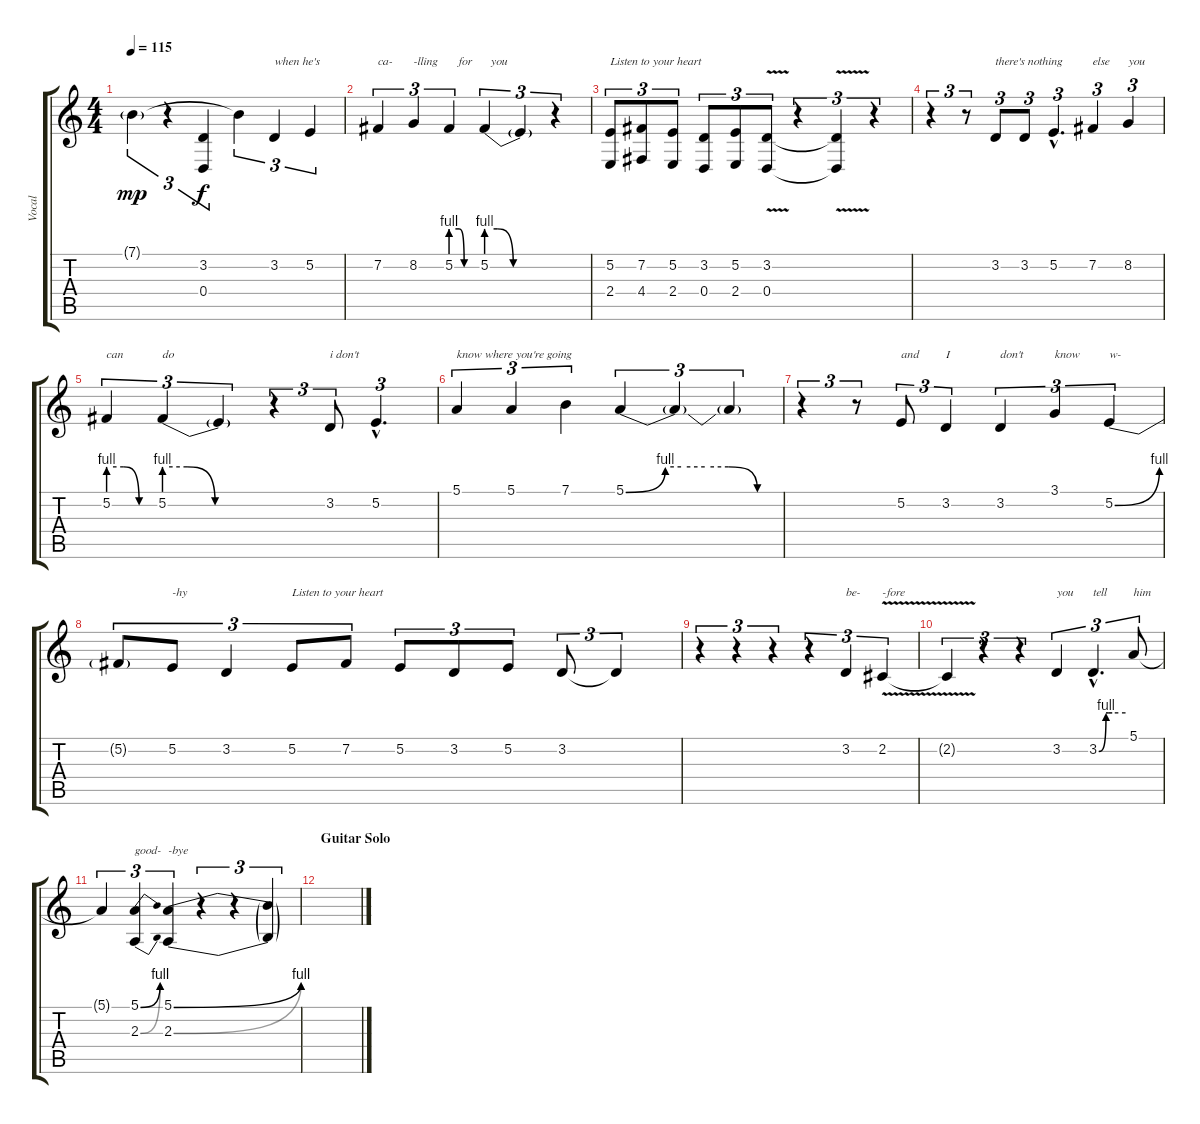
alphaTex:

\track ("Vocal" "Vocal") {instrument lead1square}
\staff {score tabs}
\tuning (E4 B3 G3 D3 A2 E2) {hide}
\ts (4 4)
\tempo 115
\clef g2
\ks c
7.1{g}.4{tu (3 2) dy mp} r.4{tu (3 2)} (3.2{t} 0.4{t}).4{tu (3 2) dy f} 7.1{t}.4{tu (3 2)} 3.2.4{tu (3 2) txt "when he's"} 5.2.4{tu (3 2)} |
7.2.4{tu (3 2) txt "ca-"} 8.2.4{tu (3 2) txt "-lling"} 5.2{be (custom 0 4 19 4 31 0 40 0 60 0)}.4{tu (3 2) txt "   for"} 5.2{be (custom 0 4 10 4 25 0 40 0 60 0)}.4{tu (3 2) txt "  you"} 5.2{t}.4{tu (3 2)} r.4{tu (3 2)} |
(5.2 2.4).8{tu (3 2) txt "Listen to your heart"} (7.2 4.4).8{tu (3 2)} (5.2 2.4).8{tu (3 2)} (3.2 0.4).8{tu (3 2)} (5.2 2.4).8{tu (3 2)} (3.2{v} 0.4{v}).8{tu (3 2)} r.4{tu (3 2)} (3.2{t} 0.4{t}).4{tu (3 2)} r.4{tu (3 2)} |
r.4{tu (3 2)} r.8{tu (3 2)} 3.2.8{tu (3 2) txt "there's nothing"} 3.2.8{tu (3 2)} 5.2{hac}.4{d tu (3 2)} 7.2.4{tu (3 2) txt "else"} 8.2.4{tu (3 2) txt "you"} |
5.2{be (custom 0 4 20 4 40 0 60 0)}.4{tu (3 2) txt "can"} 5.2{be (custom 0 4 13 4 29 0 40 0 60 0)}.4{tu (3 2) txt "do"} 5.2{t}.4{tu (3 2)} r.4{tu (3 2)} 3.2.8{tu (3 2) txt "i don't"} 5.2{hac}.4{d tu (3 2)} |
5.1.4{tu (3 2) txt "know where you're going"} 5.1.4{tu (3 2)} 7.1.4{tu (3 2)} 5.1{be (custom 0 0 15 4 21 4 30 4 39 4 50 0 54 0 60 0)}.4{tu (3 2)} 5.1{t}.4{tu (3 2)} 5.1{t}.4{tu (3 2)} |
r.4{tu (3 2)} r.8{tu (3 2)} 5.2.8{tu (3 2) txt "and"} 3.2.4{tu (3 2) txt "I"} 3.2.4{tu (3 2) txt "don't"} 3.1.4{tu (3 2) txt "know"} 5.2{be (bend 0 0 60 4)}.4{tu (3 2) txt "w-"} |
5.2{t}.8{tu (3 2)} 5.2.8{tu (3 2) txt "-hy"} 3.2.4{tu (3 2)} 5.2.8{tu (3 2) txt "Listen to your heart"} 7.2.8{tu (3 2)} 5.2.8{tu (3 2)} 3.2.8{tu (3 2)} 5.2.8{tu (3 2)} 3.2.8{tu (3 2)} 3.2{t}.4{tu (3 2)} |
r.4{tu (3 2)} r.4{tu (3 2)} r.4{tu (3 2)} r.4{tu (3 2)} 3.2.4{tu (3 2) txt "be-"} 2.2{v}.4{tu (3 2) txt "-fore"} |
2.2{t}.4{tu (3 2)} r.4{tu (3 2)} r.4{tu (3 2)} 3.2.4{tu (3 2) txt "you"} 3.2{be (custom 0 0 16 4 21 4 30 4 60 4) hac}.4{d tu (3 2) txt "tell"} 5.1.8{tu (3 2) txt "him"} |
5.1{t}.4{tu (3 2)} (5.1{be (bend 0 0 60 4)} 2.3{be (bend 0 0 60 4)}).4{tu (3 2) txt "good-"} (5.1{be (bend 0 0 60 4)} 2.3{be (bend 0 0 60 4)}).4{tu (3 2) txt "-bye"} r.4{tu (3 2)} r.4{tu (3 2)} (5.1{t} 2.3{t}).4{tu (3 2)} |
\section ("" "Guitar Solo")
